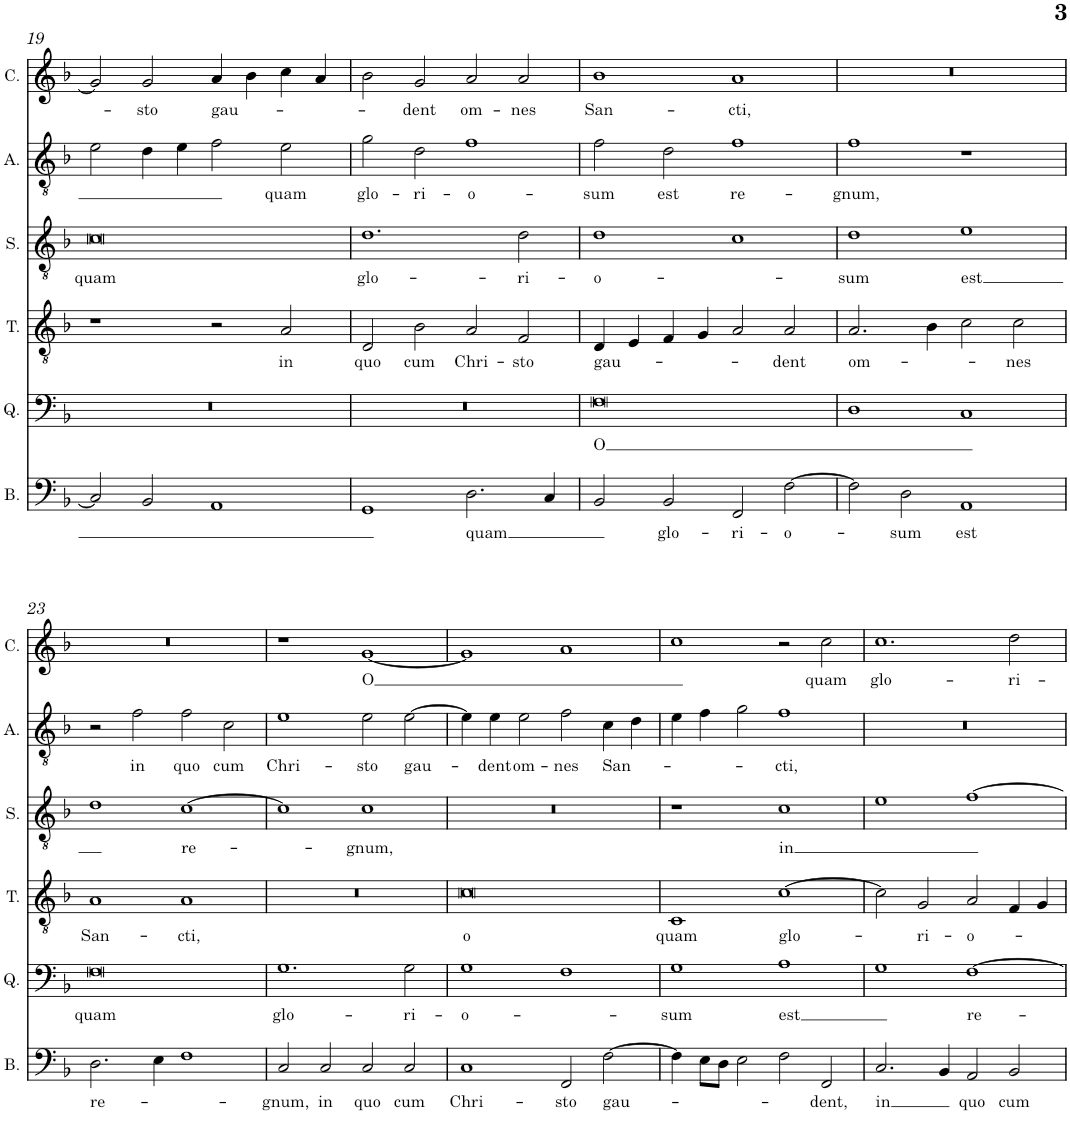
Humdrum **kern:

**kern	**text	**kern	**text	**kern	**text	**kern	**text	**kern	**text	**kern	**text
*part6	*part6	*part5	*part5	*part4	*part4	*part3	*part3	*part2	*part2	*part1	*part1
*staff6	*staff6	*staff5	*staff5	*staff4	*staff4	*staff3	*staff3	*staff2	*staff2	*staff1	*staff1
*I"Bassus	*	*I"Quintus	*	*I"Tenor	*	*I"Sextus	*	*I"Altus	*	*I"Cantus	*
*I'B.	*	*I'Q.	*	*I'T.	*	*I'S.	*	*I'A.	*	*I'C.	*
!!LO:PB:g=z
*clefF4	*	*clefF4	*	*clefGv2	*	*clefGv2	*	*clefGv2	*	*clefG2	*
*k[b-]	*	*k[b-]	*	*k[b-]	*	*k[b-]	*	*k[b-]	*	*k[b-]	*
*M4/2	*	*M4/2	*	*M4/2	*	*M4/2	*	*M4/2	*	*M4/2	*
=19	=19	=19	=19	=19	=19	=19	=19	=19	=19	=19	=19
!	!	!	!	!	!	!	!LO:LY:b	!	!	!	!
2C/]	.	0r	.	1r	.	0c	quam	2e\	.	2g/]	.
!	!	!	!	!	!	!	!	!	!	!	!LO:LY:b
2BB-/	.	.	.	.	.	.	.	4d\	.	2g/	-sto
.	.	.	.	.	.	.	.	4e\	.	.	.
!	!	!	!	!	!	!	!	!	!	!	!LO:LY:b
1AA	.	.	.	2r	.	.	.	2f\	.	4a/	gau-
.	.	.	.	.	.	.	.	.	.	4b-\	.
!	!	!	!	!	!LO:LY:b	!	!	!	!LO:LY:b	!	!
.	.	.	.	2A/	in	.	.	2e\	quam	4cc\	.
.	.	.	.	.	.	.	.	.	.	4a/	.
=20	=20	=20	=20	=20	=20	=20	=20	=20	=20	=20	=20
!	!	!	!	!	!LO:LY:b	!	!LO:LY:b	!	!LO:LY:b	!	!
1GG	.	0r	.	2D/	quo	1.d	glo-	2g\	glo-	2b-\	.
!	!	!	!	!	!LO:LY:b	!	!	!	!LO:LY:b	!	!LO:LY:b
.	.	.	.	2B-\	cum	.	.	2d\	-ri-	2g/	-dent
!	!LO:LY:b	!	!	!	!LO:LY:b	!	!	!	!LO:LY:b	!	!LO:LY:b
2.D\	quam	.	.	2A/	Chri-	.	.	1f	-o-	2a/	om-
!	!	!	!	!	!LO:LY:b	!	!LO:LY:b	!	!	!	!LO:LY:b
.	.	.	.	2F/	-sto	2d\	-ri-	.	.	2a/	-nes
4C/	.	.	.	.	.	.	.	.	.	.	.
=21	=21	=21	=21	=21	=21	=21	=21	=21	=21	=21	=21
!	!	!	!LO:LY:b	!	!LO:LY:b	!	!LO:LY:b	!	!LO:LY:b	!	!LO:LY:b
2BB-/	.	0F	O	4D/	gau-	1d	-o-	2f\	-sum	1b-	San-
.	.	.	.	4E/	.	.	.	.	.	.	.
!	!LO:LY:b	!	!	!	!	!	!	!	!LO:LY:b	!	!
2BB-/	glo-	.	.	4F/	.	.	.	2d\	est	.	.
.	.	.	.	4G/	.	.	.	.	.	.	.
!	!LO:LY:b	!	!	!	!	!	!	!	!LO:LY:b	!	!LO:LY:b
2FF/	-ri-	.	.	2A/	.	1c	.	1f	re-	1a	-cti,
!	!LO:LY:b	!	!	!	!LO:LY:b	!	!	!	!	!	!
[2F\	-o-	.	.	2A/	-dent	.	.	.	.	.	.
=22	=22	=22	=22	=22	=22	=22	=22	=22	=22	=22	=22
!	!	!	!	!	!LO:LY:b	!	!LO:LY:b	!	!LO:LY:b	!	!
2F\]	.	1D	.	2.A/	om-	1d	-sum	1f	-gnum,	0r	.
!	!LO:LY:b	!	!	!	!	!	!	!	!	!	!
2D\	-sum	.	.	.	.	.	.	.	.	.	.
.	.	.	.	4B-\	.	.	.	.	.	.	.
!	!LO:LY:b	!	!	!	!	!	!LO:LY:b	!	!	!	!
1AA	est	1C	.	2c\	.	1e	est	1r	.	.	.
!	!	!	!	!	!LO:LY:b	!	!	!	!	!	!
.	.	.	.	2c\	-nes	.	.	.	.	.	.
!!LO:LB:g=z
=23	=23	=23	=23	=23	=23	=23	=23	=23	=23	=23	=23
!	!LO:LY:b	!	!LO:LY:b	!	!LO:LY:b	!	!	!	!	!	!
2.D\	re-	0F	quam	1A	San-	1d	.	2r	.	0r	.
!	!	!	!	!	!	!	!	!	!LO:LY:b	!	!
.	.	.	.	.	.	.	.	2f\	in	.	.
4E\	.	.	.	.	.	.	.	.	.	.	.
!	!	!	!	!	!LO:LY:b	!	!LO:LY:b	!	!LO:LY:b	!	!
1F	.	.	.	1A	-cti,	[1c	re-	2f\	quo	.	.
!	!	!	!	!	!	!	!	!	!LO:LY:b	!	!
.	.	.	.	.	.	.	.	2c\	cum	.	.
=24	=24	=24	=24	=24	=24	=24	=24	=24	=24	=24	=24
!	!LO:LY:b	!	!LO:LY:b	!	!	!	!	!	!LO:LY:b	!	!
2C/	-gnum,	1.G	glo-	0r	.	1c]	.	1e	Chri-	1r	.
!	!LO:LY:b	!	!	!	!	!	!	!	!	!	!
2C/	in	.	.	.	.	.	.	.	.	.	.
!	!LO:LY:b	!	!	!	!	!	!LO:LY:b	!	!LO:LY:b	!	!LO:LY:b
2C/	quo	.	.	.	.	1c	-gnum,	2e\	-sto	[1g	O
!	!LO:LY:b	!	!LO:LY:b	!	!	!	!	!	!LO:LY:b	!	!
2C/	cum	2G\	-ri-	.	.	.	.	[2e\	gau-	.	.
=25	=25	=25	=25	=25	=25	=25	=25	=25	=25	=25	=25
!	!LO:LY:b	!	!LO:LY:b	!	!LO:LY:b	!	!	!	!	!	!
1C	Chri-	1G	-o-	0c	o	0r	.	4e\]	.	1g]	.
!	!	!	!	!	!	!	!	!	!LO:LY:b	!	!
.	.	.	.	.	.	.	.	4e\	dent	.	.
!	!	!	!	!	!	!	!	!	!LO:LY:b	!	!
.	.	.	.	.	.	.	.	2e\	om-	.	.
!	!LO:LY:b	!	!	!	!	!	!	!	!LO:LY:b	!	!
2FF/	-sto	1F	.	.	.	.	.	2f\	-nes	1a	.
!	!LO:LY:b	!	!	!	!	!	!	!	!LO:LY:b	!	!
[2F\	gau-	.	.	.	.	.	.	4c\	San-	.	.
.	.	.	.	.	.	.	.	4d\	.	.	.
=26	=26	=26	=26	=26	=26	=26	=26	=26	=26	=26	=26
!	!	!	!LO:LY:b	!	!LO:LY:b	!	!	!	!	!	!
4F\]	.	1G	sum	1C	quam	1r	.	4e\	.	1cc	.
8E\L	.	.	.	.	.	.	.	4f\	.	.	.
8D\J	.	.	.	.	.	.	.	.	.	.	.
2E\	.	.	.	.	.	.	.	2g\	.	.	.
!	!	!	!LO:LY:b	!	!LO:LY:b	!	!LO:LY:b	!	!LO:LY:b	!	!
2F\	.	1A	est	[1c	glo-	1c	in	1f	-cti,	2r	.
!	!LO:LY:b	!	!	!	!	!	!	!	!	!	!LO:LY:b
2FF/	-dent,	.	.	.	.	.	.	.	.	2cc\	quam
=27	=27	=27	=27	=27	=27	=27	=27	=27	=27	=27	=27
!	!LO:LY:b	!	!	!	!	!	!	!	!	!	!LO:LY:b
2.C/	in	1G	.	2c\]	.	1e	.	0r	.	1.cc	glo-
!	!	!	!	!	!LO:LY:b	!	!	!	!	!	!
.	.	.	.	2G/	-ri-	.	.	.	.	.	.
4BB-/	.	.	.	.	.	.	.	.	.	.	.
!	!LO:LY:b	!	!LO:LY:b	!	!LO:LY:b	!	!	!	!	!	!
2AA/	quo	[1F	re-	2A/	-o-	[1f	.	.	.	.	.
!	!LO:LY:b	!	!	!	!	!	!	!	!	!	!LO:LY:b
2BB-/	cum	.	.	4F/	.	.	.	.	.	2dd\	-ri-
.	.	.	.	4G/	.	.	.	.	.	.	.
=	=	=	=	=	=	=	=	=	=	=	=
*-	*-	*-	*-	*-	*-	*-	*-	*-	*-	*-	*-
